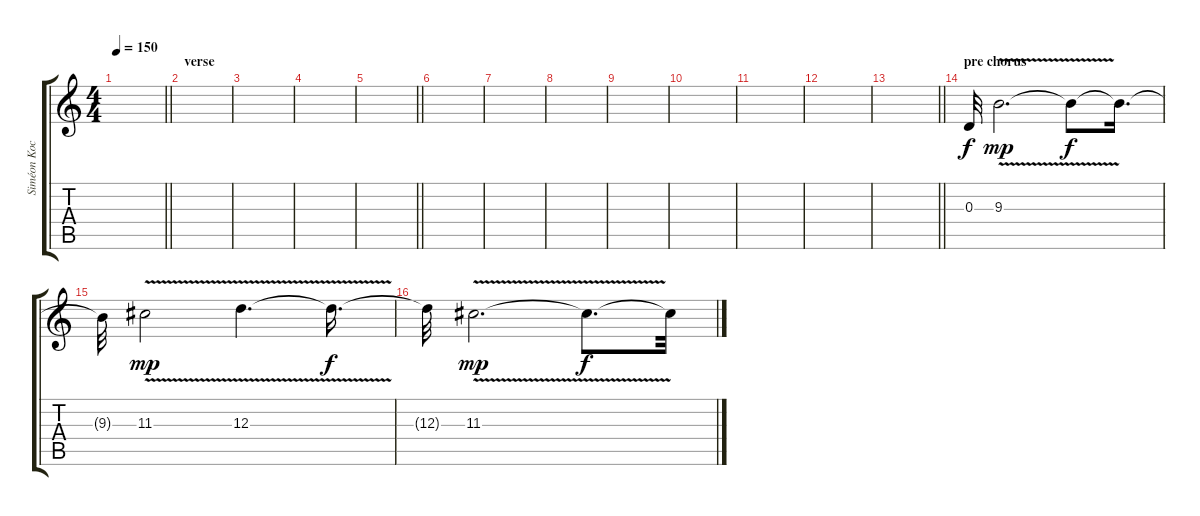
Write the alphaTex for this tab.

\track ("Siméon Koch Lead" "Siméon Koc") {instrument distortionguitar}
\staff {score tabs}
\tuning (B3 Gb3 D3 A2 E2 B1) {hide}
\ts (4 4)
\tempo 150
\clef g2
\barLineRight lightlight
\ks c
|
\section ("" "verse")
|
|
|
\barLineRight lightlight
|
\section ("" "")
|
|
|
|
|
|
|
\barLineRight lightlight
|
\section ("" "pre chorus")
0.3.32 9.3{v}.2{d dy mp} 9.3{t}.8{dy f} 9.3{t}.16{d} |
9.3{t}.32 11.3{v}.2{dy mp} 12.3{v}.4{d} 12.3{t}.16{d dy f} |
12.3{t}.32 11.3{v}.2{d dy mp} 11.3{t}.8{d dy f} 11.3{t}.32
